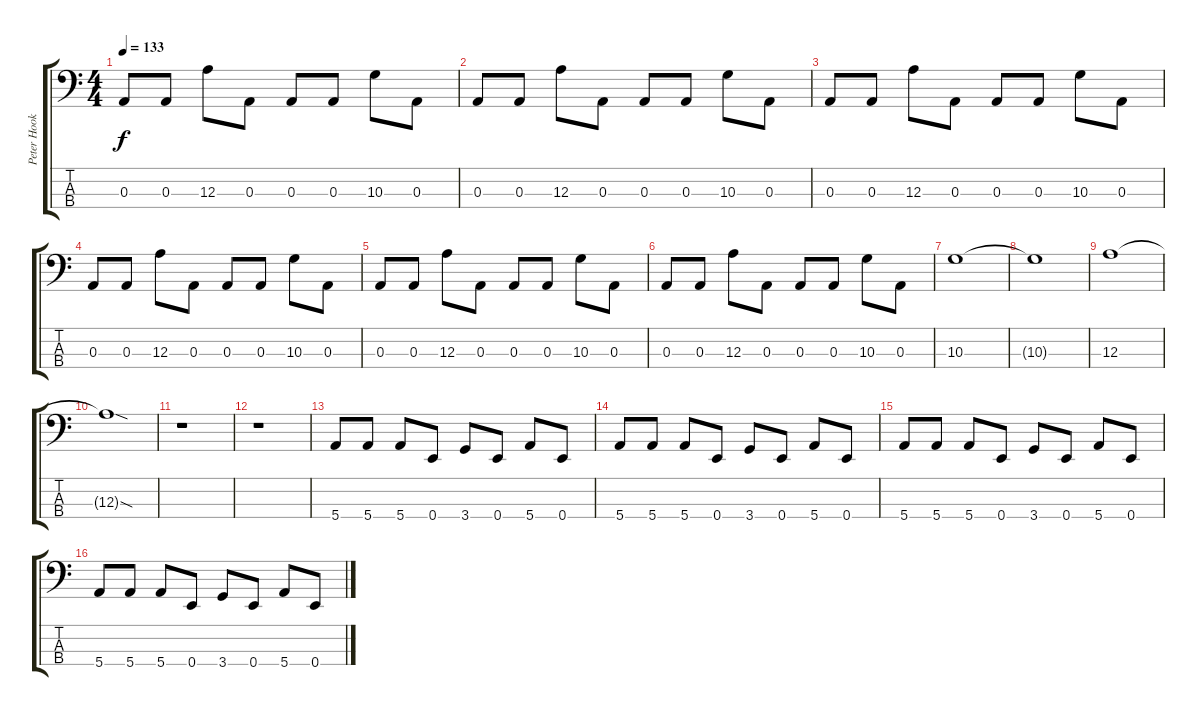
\track ("Peter Hook - Bass" "Peter Hook") {instrument electricbassfinger}
\staff {score tabs}
\tuning (G2 D2 A1 E1) {hide}
\ts (4 4)
\tempo 133
\clef f4
\ks c
0.3.8{dy f} 0.3.8 12.3.8 0.3.8 0.3.8 0.3.8 10.3.8 0.3.8 |
0.3.8 0.3.8 12.3.8 0.3.8 0.3.8 0.3.8 10.3.8 0.3.8 |
0.3.8 0.3.8 12.3.8 0.3.8 0.3.8 0.3.8 10.3.8 0.3.8 |
0.3.8 0.3.8 12.3.8 0.3.8 0.3.8 0.3.8 10.3.8 0.3.8 |
0.3.8 0.3.8 12.3.8 0.3.8 0.3.8 0.3.8 10.3.8 0.3.8 |
0.3.8 0.3.8 12.3.8 0.3.8 0.3.8 0.3.8 10.3.8 0.3.8 |
10.3.1 |
10.3{t}.1 |
12.3.1 |
12.3{sod t}.1 |
r.1 |
r.1 |
5.4.8 5.4.8 5.4.8 0.4.8 3.4.8 0.4.8 5.4.8 0.4.8 |
5.4.8 5.4.8 5.4.8 0.4.8 3.4.8 0.4.8 5.4.8 0.4.8 |
5.4.8 5.4.8 5.4.8 0.4.8 3.4.8 0.4.8 5.4.8 0.4.8 |
5.4.8 5.4.8 5.4.8 0.4.8 3.4.8 0.4.8 5.4.8 0.4.8
